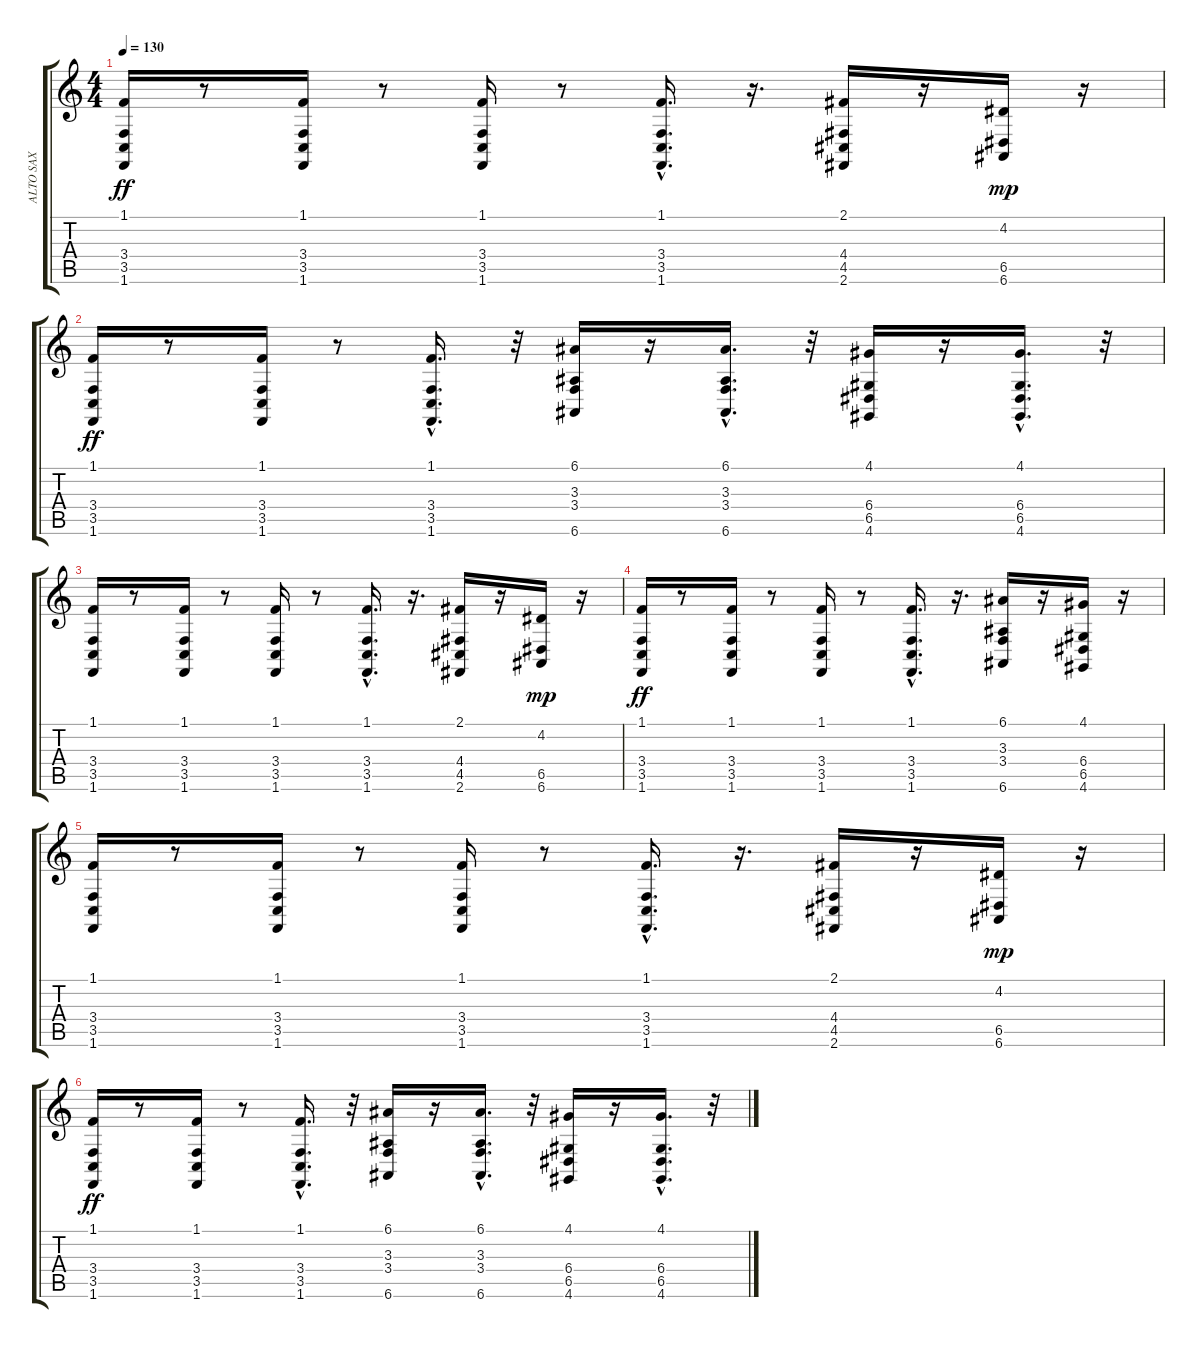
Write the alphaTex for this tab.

\track ("ALTO SAX" "ALTO SAX") {instrument altosax}
\staff {score tabs}
\tuning (E4 B3 G3 D3 A2 E2) {hide}
\ts (4 4)
\tempo 130
\clef g2
\ks c
(1.1 3.4 3.5 1.6).16{dy ff} r.8 (1.1 3.4 3.5 1.6).16 r.8 (1.1 3.4 3.5 1.6).16 r.8 (1.1{hac} 3.4{hac} 3.5{hac} 1.6{hac}).16{d} r.16{d} (2.1 4.4 4.5 2.6).16 r.16 (4.2 6.5 6.6).16{dy mp} r.16 |
(1.1 3.4 3.5 1.6).16{dy ff} r.8 (1.1 3.4 3.5 1.6).16 r.8 (1.1{hac} 3.4{hac} 3.5{hac} 1.6{hac}).16{d} r.32 (6.1 3.3 3.4 6.6).16 r.16 (6.1{hac} 3.3{hac} 3.4{hac} 6.6{hac}).16{d} r.32 (4.1 6.4 6.5 4.6).16 r.16 (4.1{hac} 6.4{hac} 6.5{hac} 4.6{hac}).16{d} r.32 |
(1.1 3.4 3.5 1.6).16 r.8 (1.1 3.4 3.5 1.6).16 r.8 (1.1 3.4 3.5 1.6).16 r.8 (1.1{hac} 3.4{hac} 3.5{hac} 1.6{hac}).16{d} r.16{d} (2.1 4.4 4.5 2.6).16 r.16 (4.2 6.5 6.6).16{dy mp} r.16 |
(1.1 3.4 3.5 1.6).16{dy ff} r.8 (1.1 3.4 3.5 1.6).16 r.8 (1.1 3.4 3.5 1.6).16 r.8 (1.1{hac} 3.4{hac} 3.5{hac} 1.6{hac}).16{d} r.16{d} (6.1 3.3 3.4 6.6).16 r.16 (4.1 6.4 6.5 4.6).16 r.16 |
(1.1 3.4 3.5 1.6).16 r.8 (1.1 3.4 3.5 1.6).16 r.8 (1.1 3.4 3.5 1.6).16 r.8 (1.1{hac} 3.4{hac} 3.5{hac} 1.6{hac}).16{d} r.16{d} (2.1 4.4 4.5 2.6).16 r.16 (4.2 6.5 6.6).16{dy mp} r.16 |
(1.1 3.4 3.5 1.6).16{dy ff} r.8 (1.1 3.4 3.5 1.6).16 r.8 (1.1{hac} 3.4{hac} 3.5{hac} 1.6{hac}).16{d} r.32 (6.1 3.3 3.4 6.6).16 r.16 (6.1{hac} 3.3{hac} 3.4{hac} 6.6{hac}).16{d} r.32 (4.1 6.4 6.5 4.6).16 r.16 (4.1{hac} 6.4{hac} 6.5{hac} 4.6{hac}).16{d} r.32
